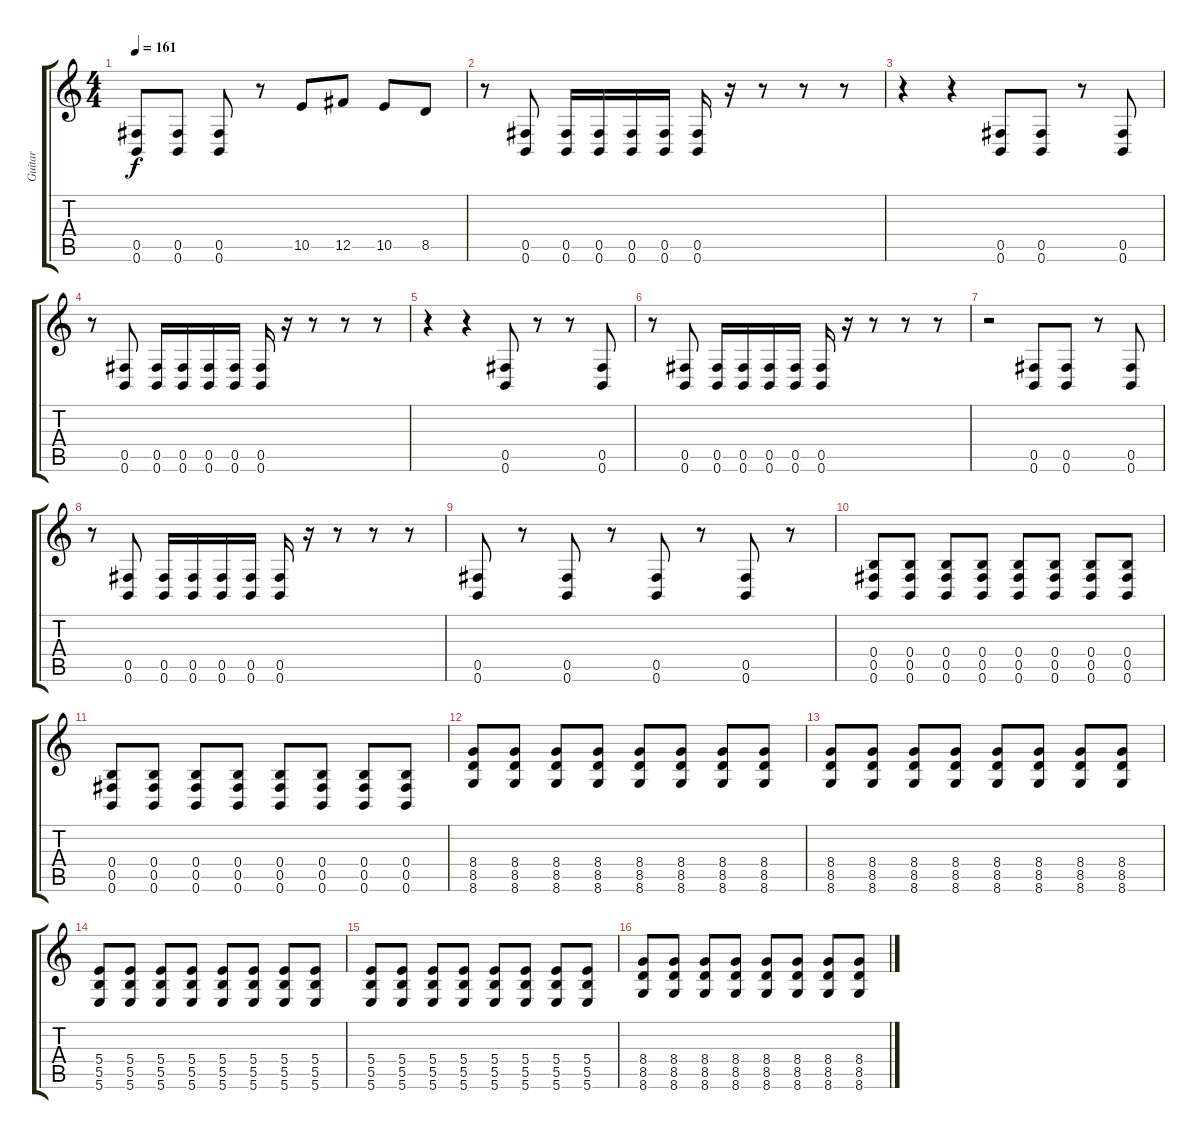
\track ("Guitar" "Guitar") {instrument distortionguitar}
\staff {score tabs}
\tuning (Db4 Ab3 E3 B2 Gb2 B1) {hide}
\ts (4 4)
\tempo 161
\clef g2
\ks c
(0.5 0.6).8{dy f} (0.5 0.6).8 (0.5 0.6).8 r.8 10.5.8 12.5.8 10.5.8 8.5.8 |
r.8 (0.5 0.6).8 (0.5 0.6).16 (0.5 0.6).16 (0.5 0.6).16 (0.5 0.6).16 (0.5 0.6).16 r.16 r.8 r.8 r.8 |
r.4 r.4 (0.5 0.6).8 (0.5 0.6).8 r.8 (0.5 0.6).8 |
r.8 (0.5 0.6).8 (0.5 0.6).16 (0.5 0.6).16 (0.5 0.6).16 (0.5 0.6).16 (0.5 0.6).16 r.16 r.8 r.8 r.8 |
r.4 r.4 (0.5 0.6).8 r.8 r.8 (0.5 0.6).8 |
r.8 (0.5 0.6).8 (0.5 0.6).16 (0.5 0.6).16 (0.5 0.6).16 (0.5 0.6).16 (0.5 0.6).16 r.16 r.8 r.8 r.8 |
r.2 (0.5 0.6).8 (0.5 0.6).8 r.8 (0.5 0.6).8 |
r.8 (0.5 0.6).8 (0.5 0.6).16 (0.5 0.6).16 (0.5 0.6).16 (0.5 0.6).16 (0.5 0.6).16 r.16 r.8 r.8 r.8 |
(0.5 0.6).8 r.8 (0.5 0.6).8 r.8 (0.5 0.6).8 r.8 (0.5 0.6).8 r.8 |
(0.4 0.5 0.6).8 (0.4 0.5 0.6).8 (0.4 0.5 0.6).8 (0.4 0.5 0.6).8 (0.4 0.5 0.6).8 (0.4 0.5 0.6).8 (0.4 0.5 0.6).8 (0.4 0.5 0.6).8 |
(0.4 0.5 0.6).8 (0.4 0.5 0.6).8 (0.4 0.5 0.6).8 (0.4 0.5 0.6).8 (0.4 0.5 0.6).8 (0.4 0.5 0.6).8 (0.4 0.5 0.6).8 (0.4 0.5 0.6).8 |
(8.4 8.5 8.6).8 (8.4 8.5 8.6).8 (8.4 8.5 8.6).8 (8.4 8.5 8.6).8 (8.4 8.5 8.6).8 (8.4 8.5 8.6).8 (8.4 8.5 8.6).8 (8.4 8.5 8.6).8 |
(8.4 8.5 8.6).8 (8.4 8.5 8.6).8 (8.4 8.5 8.6).8 (8.4 8.5 8.6).8 (8.4 8.5 8.6).8 (8.4 8.5 8.6).8 (8.4 8.5 8.6).8 (8.4 8.5 8.6).8 |
(5.4 5.5 5.6).8 (5.4 5.5 5.6).8 (5.4 5.5 5.6).8 (5.4 5.5 5.6).8 (5.4 5.5 5.6).8 (5.4 5.5 5.6).8 (5.4 5.5 5.6).8 (5.4 5.5 5.6).8 |
(5.4 5.5 5.6).8 (5.4 5.5 5.6).8 (5.4 5.5 5.6).8 (5.4 5.5 5.6).8 (5.4 5.5 5.6).8 (5.4 5.5 5.6).8 (5.4 5.5 5.6).8 (5.4 5.5 5.6).8 |
(8.4 8.5 8.6).8 (8.4 8.5 8.6).8 (8.4 8.5 8.6).8 (8.4 8.5 8.6).8 (8.4 8.5 8.6).8 (8.4 8.5 8.6).8 (8.4 8.5 8.6).8 (8.4 8.5 8.6).8
